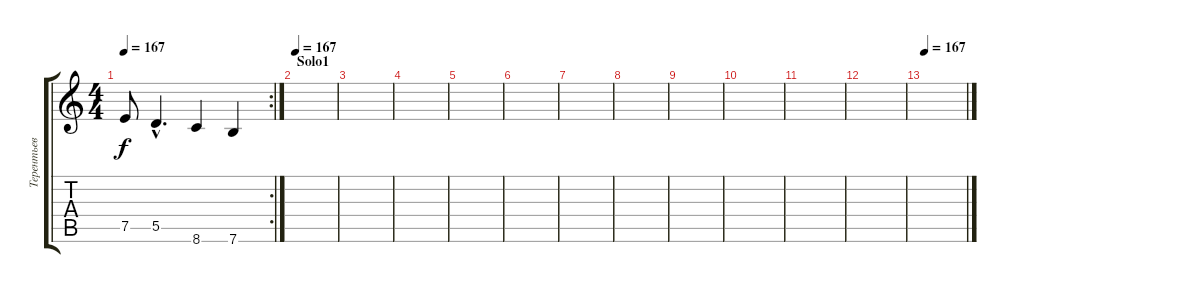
\track ("Терентьев" "Терентьев") {instrument electricguitarmuted}
\staff {score tabs}
\tuning (E4 B3 G3 D3 A2 E2) {hide}
\rc 2
\ts (4 4)
\tempo 167
\clef g2
\ks c
7.5{t}.8{dy f} 5.5{hac}.4{d} 8.6.4 7.6.4 |
\section ("" "Solo1")
\tempo 167
|
|
|
|
|
|
|
|
|
|
|
\tempo 167
